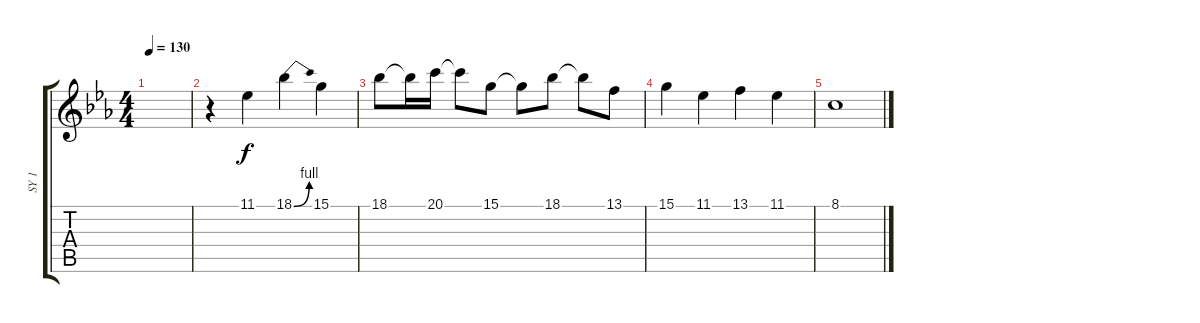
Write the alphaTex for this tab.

\track ("SY 1" "SY 1") {instrument pad1newage}
\staff {score tabs}
\tuning (E4 B3 G3 D3 A2 E2) {hide}
\ts (4 4)
\tempo 130
\clef g2
\ks eb
|
r.4 11.1.4 18.1{be (bend 0 0 60 4)}.4 15.1.4 |
18.1.8 18.1{t}.16 20.1.16 20.1{t}.8 15.1.8 15.1{t}.8 18.1.8 18.1{t}.8 13.1.8 |
15.1.4 11.1.4 13.1.4 11.1.4 |
8.1.1{volume 9}
